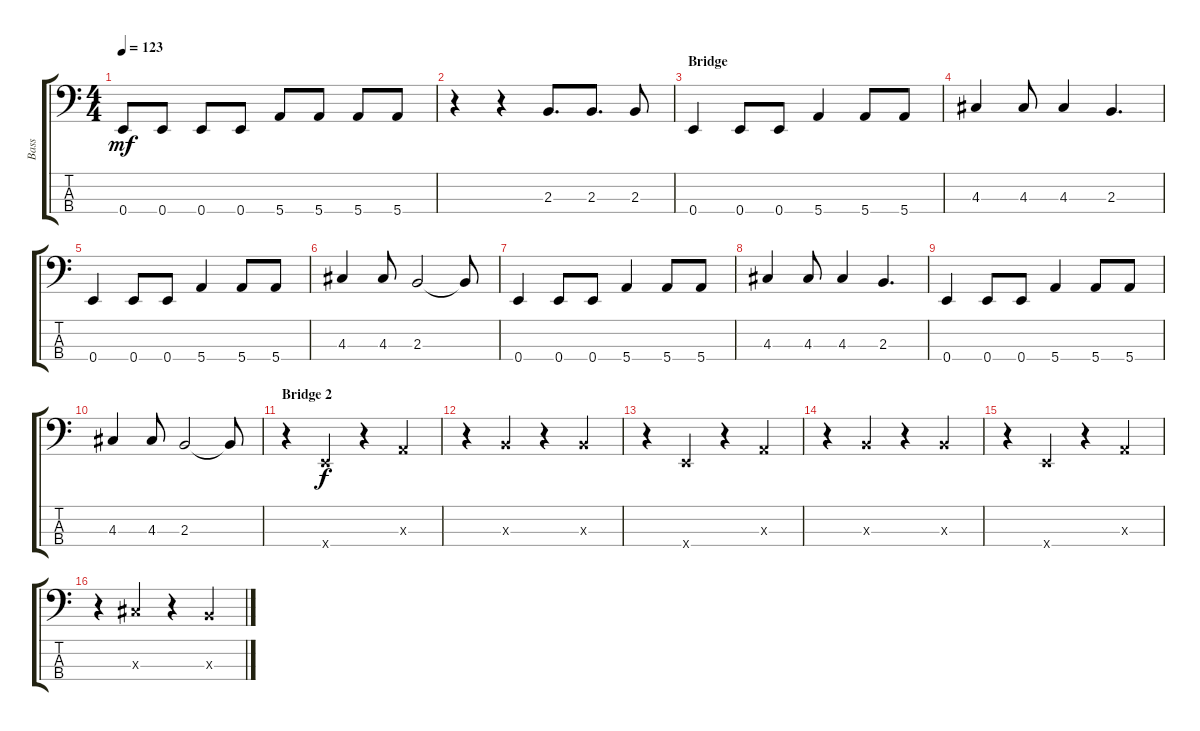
\track ("Bass" "Bass") {instrument electricbassfinger}
\staff {score tabs}
\tuning (G2 D2 A1 E1) {hide}
\ts (4 4)
\tempo 123
\clef f4
\ks c
0.4.8{dy mf} 0.4.8 0.4.8 0.4.8 5.4.8 5.4.8 5.4.8 5.4.8 |
r.4 r.4 2.3.8{d} 2.3.8{d} 2.3.8 |
\section ("" "Bridge")
0.4.4 0.4.8 0.4.8 5.4.4 5.4.8 5.4.8 |
4.3.4 4.3.8 4.3.4 2.3.4{d} |
0.4.4 0.4.8 0.4.8 5.4.4 5.4.8 5.4.8 |
4.3.4 4.3.8 2.3.2 2.3{t}.8 |
0.4.4 0.4.8 0.4.8 5.4.4 5.4.8 5.4.8 |
4.3.4 4.3.8 4.3.4 2.3.4{d} |
0.4.4 0.4.8 0.4.8 5.4.4 5.4.8 5.4.8 |
4.3.4 4.3.8 2.3.2 2.3{t}.8 |
\section ("" "Bridge 2")
r.4 0.4{x}.4{dy f} r.4 0.3{x}.4 |
r.4 2.3{x}.4 r.4 2.3{x}.4 |
r.4 0.4{x}.4 r.4 0.3{x}.4 |
r.4 2.3{x}.4 r.4 2.3{x}.4 |
r.4 0.4{x}.4 r.4 0.3{x}.4 |
r.4 4.3{x}.4 r.4 2.3{x}.4
